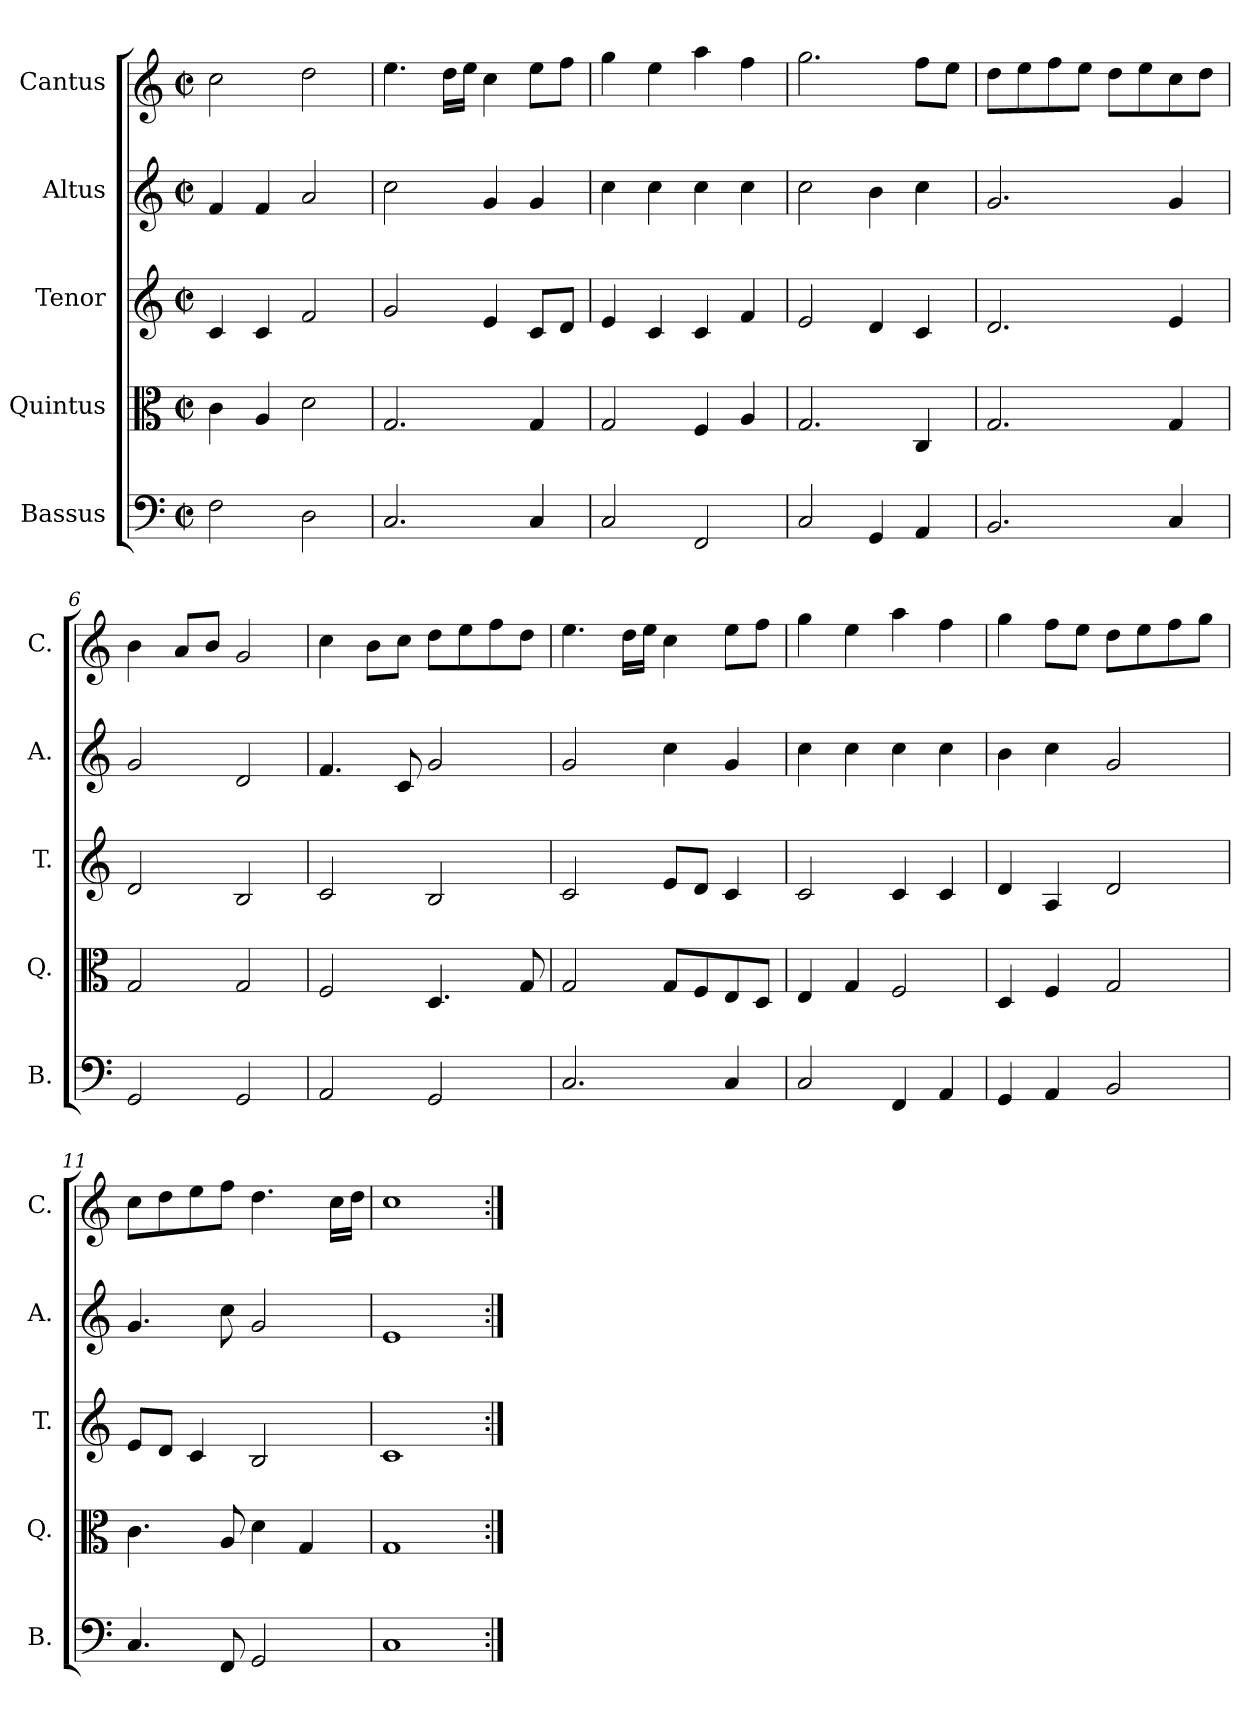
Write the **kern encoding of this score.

**kern	**kern	**kern	**kern	**kern
*part5	*part4	*part3	*part2	*part1
*staff5	*staff4	*staff3	*staff2	*staff1
*I"Bassus	*I"Quintus	*I"Tenor	*I"Altus	*I"Cantus
*I'B.	*I'Q.	*I'T.	*I'A.	*I'C.
*clefF4	*clefC3	*clefG2	*clefG2	*clefG2
*k[]	*k[]	*k[]	*k[]	*k[]
*M2/2	*M2/2	*M2/2	*M2/2	*M2/2
*met(c|)	*met(c|)	*met(c|)	*met(c|)	*met(c|)
=1	=1	=1	=1	=1
2F\	4c\	4c/	4f/	2cc\
.	4A/	4c/	4f/	.
2D\	2d\	2f/	2a/	2dd\
=2	=2	=2	=2	=2
2.C/	2.G/	2g/	2cc\	4.ee\
.	.	.	.	16dd\LL
.	.	.	.	16ee\JJ
.	.	4e/	4g/	4cc\
4C/	4G/	8c/L	4g/	8ee\L
.	.	8d/J	.	8ff\J
=3	=3	=3	=3	=3
2C/	2G/	4e/	4cc\	4gg\
.	.	4c/	4cc\	4ee\
2FF/	4F/	4c/	4cc\	4aa\
.	4A/	4f/	4cc\	4ff\
=4	=4	=4	=4	=4
2C/	2.G/	2e/	2cc\	2.gg\
4GG/	.	4d/	4b\	.
4AA/	4C/	4c/	4cc\	8ff\L
.	.	.	.	8ee\J
=5	=5	=5	=5	=5
2.BB/	2.G/	2.d/	2.g/	8dd\L
.	.	.	.	8ee\
.	.	.	.	8ff\
.	.	.	.	8ee\J
.	.	.	.	8dd\L
.	.	.	.	8ee\
4C/	4G/	4e/	4g/	8cc\
.	.	.	.	8dd\J
=6	=6	=6	=6	=6
2GG/	2G/	2d/	2g/	4b\
.	.	.	.	8a/L
.	.	.	.	8b/J
2GG/	2G/	2B/	2d/	2g/
!!LO:LB:g=z
=7	=7	=7	=7	=7
2AA/	2F/	2c/	4.f/	4cc\
.	.	.	.	8b\L
.	.	.	8c/	8cc\J
2GG/	4.D/	2B/	2g/	8dd\L
.	.	.	.	8ee\
.	.	.	.	8ff\
.	8G/	.	.	8dd\J
=8	=8	=8	=8	=8
2.C/	2G/	2c/	2g/	4.ee\
.	.	.	.	16dd\LL
.	.	.	.	16ee\JJ
.	8G/L	8e/L	4cc\	4cc\
.	8F/	8d/J	.	.
4C/	8E/	4c/	4g/	8ee\L
.	8D/J	.	.	8ff\J
=9	=9	=9	=9	=9
2C/	4E/	2c/	4cc\	4gg\
.	4G/	.	4cc\	4ee\
4FF/	2F/	4c/	4cc\	4aa\
4AA/	.	4c/	4cc\	4ff\
=10	=10	=10	=10	=10
4GG/	4D/	4d/	4b\	4gg\
4AA/	4F/	4A/	4cc\	8ff\L
.	.	.	.	8ee\J
2BB/	2G/	2d/	2g/	8dd\L
.	.	.	.	8ee\
.	.	.	.	8ff\
.	.	.	.	8gg\J
=11	=11	=11	=11	=11
4.C/	4.c\	8e/L	4.g/	8cc\L
.	.	8d/J	.	8dd\
.	.	4c/	.	8ee\
8FF/	8A/	.	8cc\	8ff\J
2GG/	4d\	2B/	2g/	4.dd\
.	4G/	.	.	.
.	.	.	.	16cc\LL
.	.	.	.	16dd\JJ
=12	=12	=12	=12	=12
1C	1G	1c	1e	1cc
=:|!	=:|!	=:|!	=:|!	=:|!
*-	*-	*-	*-	*-
